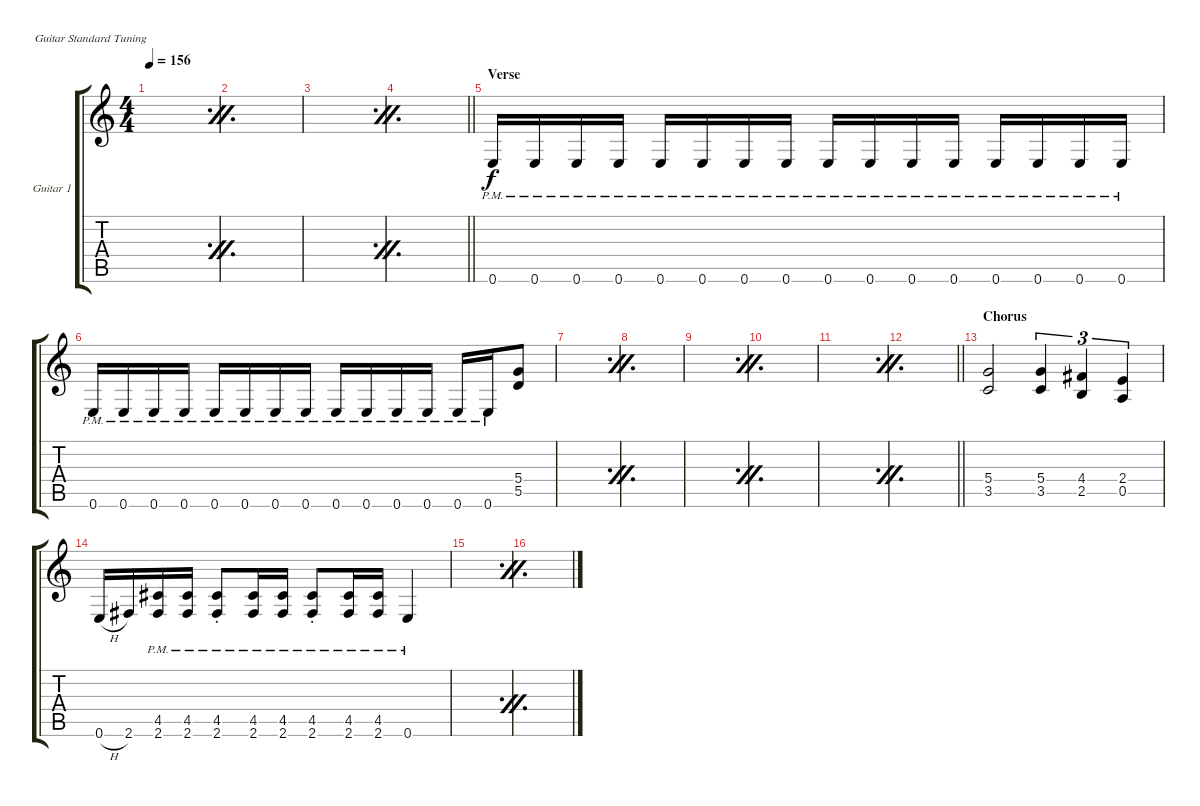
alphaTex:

\bracketExtendMode groupsimilarinstruments
\firstSystemTrackNameOrientation horizontal
\otherSystemsTrackNameOrientation horizontal
\track ("Guitar 1" "Guitar 1") {instrument overdrivenguitar}
\staff {score tabs}
\tuning (E4 B3 G3 D3 A2 E2)
\ts (4 4)
\tempo 156
\clef g2
\simile firstofdouble
\ks c
|
\simile secondofdouble
|
\simile firstofdouble
|
\simile secondofdouble
\barLineRight lightlight
|
\section ("" "Verse")
0.6{pm}.16 0.6{pm}.16 0.6{pm}.16 0.6{pm}.16 0.6{pm}.16 0.6{pm}.16 0.6{pm}.16 0.6{pm}.16 0.6{pm}.16 0.6{pm}.16 0.6{pm}.16 0.6{pm}.16 0.6{pm}.16 0.6{pm}.16 0.6{pm}.16 0.6{pm}.16 |
0.6{pm}.16 0.6{pm}.16 0.6{pm}.16 0.6{pm}.16 0.6{pm}.16 0.6{pm}.16 0.6{pm}.16 0.6{pm}.16 0.6{pm}.16 0.6{pm}.16 0.6{pm}.16 0.6{pm}.16 0.6{pm}.16 0.6{pm}.16 (5.4 5.5).8 |
\simile firstofdouble
|
\simile secondofdouble
|
\simile firstofdouble
|
\simile secondofdouble
|
\simile firstofdouble
|
\simile secondofdouble
\barLineRight lightlight
|
\section ("" "Chorus")
\simile none
(5.4 3.5).2 (5.4 3.5).4{tu (3 2)} (4.4 2.5).4{tu (3 2)} (2.4 0.5).4{tu (3 2)} |
0.6{h}.16 2.6.16 (4.5{pm} 2.6{pm}).16 (4.5{pm} 2.6{pm}).16 (4.5{pm st} 2.6{pm st}).8 (4.5{pm} 2.6{pm}).16 (4.5{pm} 2.6{pm}).16 (4.5{pm st} 2.6{pm st}).8 (4.5{pm} 2.6{pm}).16 (4.5{pm} 2.6{pm}).16 0.6{pm}.4 |
\simile firstofdouble
|
\simile secondofdouble
